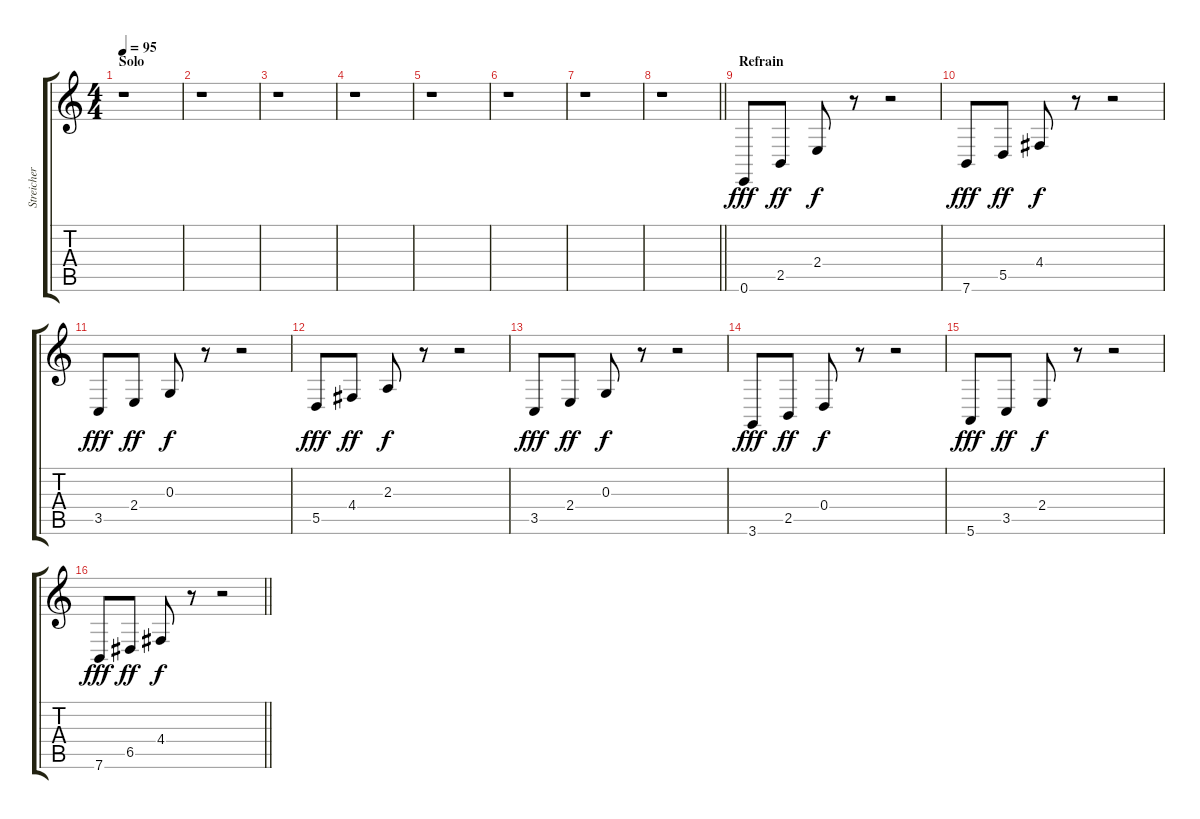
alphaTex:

\track ("Streicher 1" "Streicher ") {instrument pizzicatostrings}
\staff {score tabs}
\tuning (E4 B3 G3 D3 A2 E2) {hide}
\ts (4 4)
\section ("" "Solo")
\tempo 95
\clef g2
\ks c
r.1{dy f} |
r.1 |
r.1 |
r.1 |
r.1 |
r.1 |
r.1 |
\barLineRight lightlight
r.1 |
\section ("" "Refrain")
0.6.8{dy fff} 2.5.8{dy ff} 2.4.8{dy f} r.8 r.2 |
7.6.8{dy fff} 5.5.8{dy ff} 4.4.8{dy f} r.8 r.2 |
3.5.8{dy fff} 2.4.8{dy ff} 0.3.8{dy f} r.8 r.2 |
5.5.8{dy fff} 4.4.8{dy ff} 2.3.8{dy f} r.8 r.2 |
3.5.8{dy fff} 2.4.8{dy ff} 0.3.8{dy f} r.8 r.2 |
3.6.8{dy fff} 2.5.8{dy ff} 0.4.8{dy f} r.8 r.2 |
5.6.8{dy fff} 3.5.8{dy ff} 2.4.8{dy f} r.8 r.2 |
\barLineRight lightlight
7.6.8{dy fff} 6.5.8{dy ff} 4.4.8{dy f} r.8 r.2
